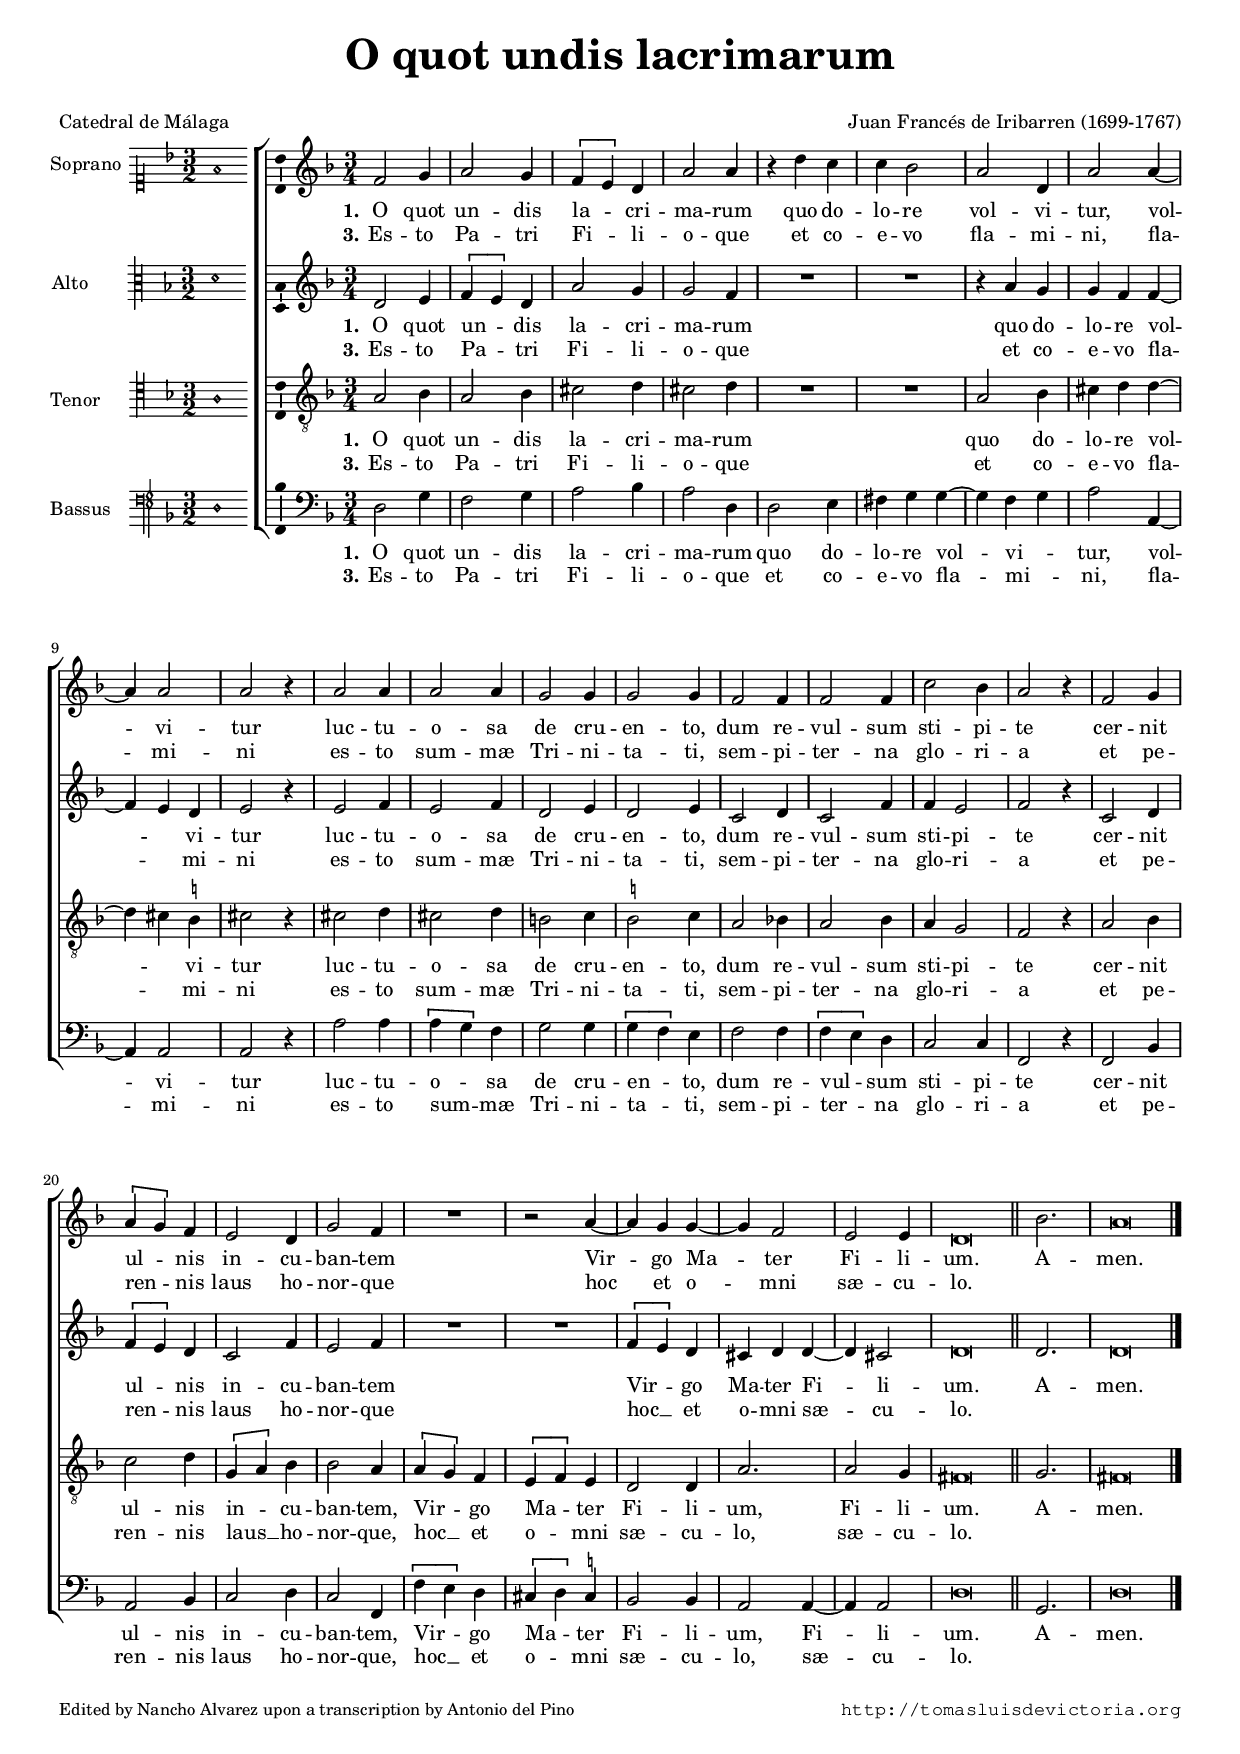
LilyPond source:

\version "2.18.0"

#(set-default-paper-size "a4")
#(set-global-staff-size 16.3)
#(ly:set-option 'point-and-click #f)
%mobile -s14.0 -i3.0

italicas=\override LyricText.font-shape = #'italic
rectas=\override LyricText.font-shape = #'upright
ss=\once \set suggestAccidentals = ##t
incipitwidth = 20
mtempo={\tempo 4 = 110}
mtempob={\tempo 4 = 55}

htitle="O quot undis lacrimarum"
hcomposer="Iribarren"

\header {
	title=\markup{\fontsize #3 "O quot undis lacrimarum"}
	%subtitle=" "
	subsubtitle=\markup{\column{" "}}
	composer="Juan Francés de Iribarren (1699-1767)"
        pdfauthor=\composer
	%opus="(-)"
	poet=\markup{"Catedral de Málaga"} % E:MA Cantoral de polifonía nº 12, 18v-20r
% Antonio sugiere un canto llano tomado del Cantoral nº 25, 50r (1737) "Os suave..."
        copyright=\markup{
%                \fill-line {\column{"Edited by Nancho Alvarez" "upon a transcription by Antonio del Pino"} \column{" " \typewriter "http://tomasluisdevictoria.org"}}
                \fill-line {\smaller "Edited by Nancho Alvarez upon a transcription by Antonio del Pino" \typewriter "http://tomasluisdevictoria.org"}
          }
% Typeset in the bus Malaga-Granada, de camino al ensayo con Ensemble Prolationem, 13 de junio 2014
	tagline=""
}



global={\key f \major \time 3/4 \skip 1*3/4*28
        \bar "||" \skip 1*3/4*2
	%\override Score.TimeSignature.break-visibility = #'#(#f #t #t)
	\bar "|."
}


cantus=\relative c'{
	f2 g4
        a2 g4
        \[f4 e\] d
        a'2 a4
        r4 d c
        c bes2
        a2 d,4
        a'2 a4 ~
        a4 a2
        a2 r4
        a2 a4
        a2 a4
        g2 g4
        g2 g4
        f2 f4
        f2 f4
        c'2 bes4
        a2 r4
        f2 g4
        \[a4 g\] f4
        e2 d4
        g2 f4
        R1*3/4
        r2 a4 ~
        a4 g g ~
        g4 f2
        e2 e4
        d\breve*3/8
        bes'2.
        a\breve*3/8
}

altus=\relative c'{
	d2 e4
        \[f4 e\] d
        a'2 g4
        g2 f4
        R1*3/4*2
        r4 a g 
        g f f ~
        f4 e d
        e2 r4
        e2 f4
        e2 f4
        d2 e4
        d2 e4
        c2 d4
        c2 f4
        f4 e2 
        f2 r4
        c2 d4
        \[f4 e\] d
        c2 f4
        e2 f4
        R1*3/4*2
        \[f4 e\] d 
        cis d d ~
        d cis2
        d\breve*3/8
        d2.
        d\breve*3/8
}

tenor=\relative c'{
	a2 bes4
        a2 bes4 % realmente hay una segunda aumentada?
        cis2 d4
        cis2 d4
        R1*3/4*2
        a2 bes4
        cis4 d d4 ~
        d4 cis \ss b
        cis2 r4
        cis2 d4
        cis2 d4
        b2 c4
        \ss b2 c4
        a2 bes!4
        a2 bes4
        a4 g2
        f2 r4
        a2 bes4
        c2 d4
        \[g,4 a\] bes
        bes2 a4
        \[a4 g\] f
        \[e4 f\] e
        d2 d4
        a'2.
        a2 g4
        fis\breve*3/8
        g2.
        fis\breve*3/8
}

bassus=\relative c{
        d2 g4
        f2 g4
        a2 bes4
        a2 d,4
        d2 e4
        fis4 g g ~
        g f g
        a2 a,4 ~
        a4 a2
        a2 r4
        a'2 a4
        \[a4 g\] f
        g2 g4
        \[g4 f\] e4
        f2 f4
        \[f4 e\] d
        c2 c4
        f,2 r4
        f2 bes4
        a2 bes4
        c2 d4
        c2 f,4
        \[f'4 e\] d
        \[cis d\] \ss c
        bes2 bes4
        a2 a4 ~
        a4 a2
        d\breve*3/8
        g,2.
        d'\breve*3/8
}

textocantus=\lyricmode{
\set stanza = "1."
O quot un -- dis la -- _ cri -- ma -- rum % lacrymarum
quo do -- lo -- re vol -- vi -- tur, vol -- vi -- tur
luc -- tu -- o -- sa de cru -- en -- to,
dum re -- vul -- sum sti -- pi -- te 
cer -- nit ul -- _ nis in -- cu -- ban -- tem
Vir -- go Ma -- ter Fi -- li -- um.
A -- men.
}

textoaltus=\lyricmode{
\set stanza = "1."
O quot un -- _ dis la -- cri -- ma -- rum % lacrymarum
quo do -- lo -- re vol -- _ vi -- tur
luc -- tu -- o -- sa de cru -- en -- to,
dum re -- vul -- sum sti -- pi -- te 
cer -- nit ul -- _ nis in -- cu -- ban -- tem
Vir -- _ go Ma -- ter Fi -- li -- um.
A -- men.
}

textotenor=\lyricmode{
\set stanza = "1."
O quot un -- dis la -- cri -- ma -- rum % lacrymarum
quo do -- lo -- re vol -- _ vi -- tur
luc -- tu -- o -- sa de cru -- en -- to,
dum re -- vul -- sum sti -- pi -- te 
cer -- nit ul -- nis in -- _ cu -- ban -- tem,
Vir -- _ go Ma -- _ ter Fi -- li -- um,
Fi -- li -- um.
A -- men.
}

textobassus=\lyricmode{
\set stanza = "1."
O quot un -- dis la -- cri -- ma -- rum % lacrymarum
quo do -- lo -- re vol -- vi -- _ tur, vol -- vi -- tur
luc -- tu -- o -- _ sa de cru -- en -- _ to,
dum re -- vul -- _ sum sti -- pi -- te 
cer -- nit ul -- nis in -- cu -- ban -- tem,
Vir -- _ go Ma -- _ ter Fi -- li -- um,
Fi -- li -- um.
A -- men.
}

textocantusb=\lyricmode{
\set stanza = "3."
Es -- to Pa -- tri Fi -- _ li -- o -- que
et co -- e -- vo fla -- mi -- ni, fla -- mi -- ni % Flamini
es -- to sum -- mæ Tri -- ni -- ta -- ti,
sem -- pi -- ter -- na glo -- ri -- a
et pe -- ren -- _ nis laus ho -- nor -- que 
hoc et o -- mni sæ -- cu -- lo.
}

textoaltusb=\lyricmode{
\set stanza = "3."
Es -- to Pa -- _ tri Fi -- li -- o -- que
et co -- e -- vo fla -- _ mi -- ni % Flamini
es -- to sum -- mæ Tri -- ni -- ta -- ti,
sem -- pi -- ter -- na glo -- ri -- a
et pe -- ren -- _ nis laus ho -- nor -- que 
hoc __ _ et o -- mni sæ -- cu -- lo.
}

textotenorb=\lyricmode{
\set stanza = "3."
Es -- to Pa -- tri Fi -- li -- o -- que
et co -- e -- vo fla -- _ mi -- ni % Flamini
es -- to sum -- mæ Tri -- ni -- ta -- ti,
sem -- pi -- ter -- na glo -- ri -- a
et pe -- ren -- nis laus __ _ ho -- nor -- que,
hoc __ _ et o -- _ mni sæ -- cu -- lo,
sæ -- cu -- lo.
}

textobassusb=\lyricmode{
\set stanza = "3."
Es -- to Pa -- tri Fi -- li -- o -- que
et co -- e -- vo fla -- mi -- _ ni, fla -- mi -- ni % Flamini
es -- to sum -- _ mæ Tri -- ni -- ta -- _ ti,
sem -- pi -- ter -- _ na glo -- ri -- a
et pe -- ren -- nis laus ho -- nor -- que, 
hoc __ _ et o -- _ mni sæ -- cu -- lo,
sæ -- cu -- lo.
}

% Repasar los incipits, no he visto el original

incipitcantus=\markup{
	\score{
		{ 
		\set Staff.instrumentName="Soprano " % Tiple
		\override NoteHead.style = #'neomensural
		%\override Staff.TimeSignature.style = #'neomensural
		\cadenzaOn 
		\clef "petrucci-c1"
		\key f \major
		\time 3/2 % realmente no he visto el compas 
                f'1
		} 

	\layout { line-width=\incipitwidth indent = 0 }
	}
}

incipitaltus=\markup{
	\score{
		{ 
		\set Staff.instrumentName="Alto       "
		\override NoteHead.style = #'neomensural 
		%\override Staff.TimeSignature.style = #'neomensural
		\cadenzaOn 
		\clef "petrucci-c3"
		\key f \major
		\time 3/2
                d'1
		} 
	\layout { line-width=\incipitwidth indent = 0 }
	}
}


incipittenor=\markup{
	\score{
		{ 
		\set Staff.instrumentName="Tenor     "
		\override NoteHead.style = #'neomensural 
		%\override Staff.TimeSignature.style = #'neomensural
		\cadenzaOn 
		\clef "petrucci-c4"
		\key f \major
		\time 3/2
                a1
		} 
	\layout { line-width=\incipitwidth indent=0 }
	}
}

incipitbassus=\markup{
	\score{
		{ 
		\set Staff.instrumentName="Bassus   "
		\override NoteHead.style = #'neomensural
		%\override Staff.TimeSignature.style = #'neomensural
		\cadenzaOn 
		\clef "petrucci-f4"
		\key f \major
		\time 3/2
                d1
		} 
	\layout { line-width=\incipitwidth indent = 0 }
	}
}

%\layout {
%       \context {\Voice
%               \remove Ligature_bracket_engraver
%               \consists Mensural_ligature_engraver
%       }
%       line-width=\incipitwidth
%       indent = 0
%}

\score {\transpose c' c'{
\new ChoirStaff<<

	\new Staff <<\global
	\new Voice="v1" {
		\set Staff.instrumentName=\incipitcantus
		\clef "treble"
		\cantus }
	\new Lyrics \lyricsto "v1" {\textocantus }
	\new Lyrics \lyricsto "v1" {\textocantusb }
	>>

	\new Staff <<\global
	\new Voice="v2" {
		\set Staff.instrumentName=\incipitaltus
		\clef "treble"
		\altus }
	\new Lyrics \lyricsto "v2" {\textoaltus }
	\new Lyrics \lyricsto "v2" {\textoaltusb }
	>>
	
	\new Staff <<\global
	\new Voice="v3" {
		\set Staff.instrumentName=\incipittenor
		\clef "G_8"
		\tenor }
	\new Lyrics \lyricsto "v3" {\textotenor }
	\new Lyrics \lyricsto "v3" {\textotenorb }
	>>

	\new Staff <<\global
	\new Voice="v4" {
		\set Staff.instrumentName=\incipitbassus
		\clef "bass"
		\bassus }
	\new Lyrics \lyricsto "v4" {\textobassus }
	\new Lyrics \lyricsto "v4" {\textobassusb }
	>>
>>

	} % transpose

\layout{ 
	\context {\Lyrics 
		\override VerticalAxisGroup.staff-affinity = #UP
		\override VerticalAxisGroup.nonstaff-relatedstaff-spacing =
			#'((basic-distance . 0) (minimum-distance . 0) (padding . 1))
		%\override LyricText.font-size = #1.2
		\override LyricHyphen.minimum-distance = #0.5
	}
	\context {\Score 
		tempoHideNote = ##t
		\override BarNumber.padding = #2 
	}
	\context {\Voice 
		%melismaBusyProperties = #'()
		autoBeaming = ##f
	}
	\context {\Staff 
                %\RemoveEmptyStaves
                %\override VerticalAxisGroup.remove-first = ##t
		\override VerticalAxisGroup.staff-staff-spacing =
			#'((basic-distance . 11) (minimum-distance . 0) (padding . 1))
		\consists Ambitus_engraver 
		\override LigatureBracket.padding = #1
	}
        \context {\FiguredBass
                  \override BassFigure.font-size = #-2
        }
}

%\midi { \mtempo }

}


\paper{
	evenHeaderMarkup=\markup  \fill-line { \fromproperty #'page:page-number-string \htitle \hcomposer }
	oddHeaderMarkup= \markup  \fill-line { \on-the-fly #not-first-page \hcomposer \on-the-fly #not-first-page \htitle \on-the-fly #not-first-page \fromproperty #'page:page-number-string }
	%system-count=20
	page-count = 1
	ragged-last-bottom = ##f
	indent=3.5\cm
	system-system-spacing =
	#'((basic-distance . 20) (minimum-distance . 0) (padding . 5))
	top-system-spacing = % header
	#'((basic-distance . 8) (minimum-distance . 0) (padding . 0))
	last-bottom-spacing = % footer
	#'((basic-distance . 14) (minimum-distance . 0) (padding . 0))

}
